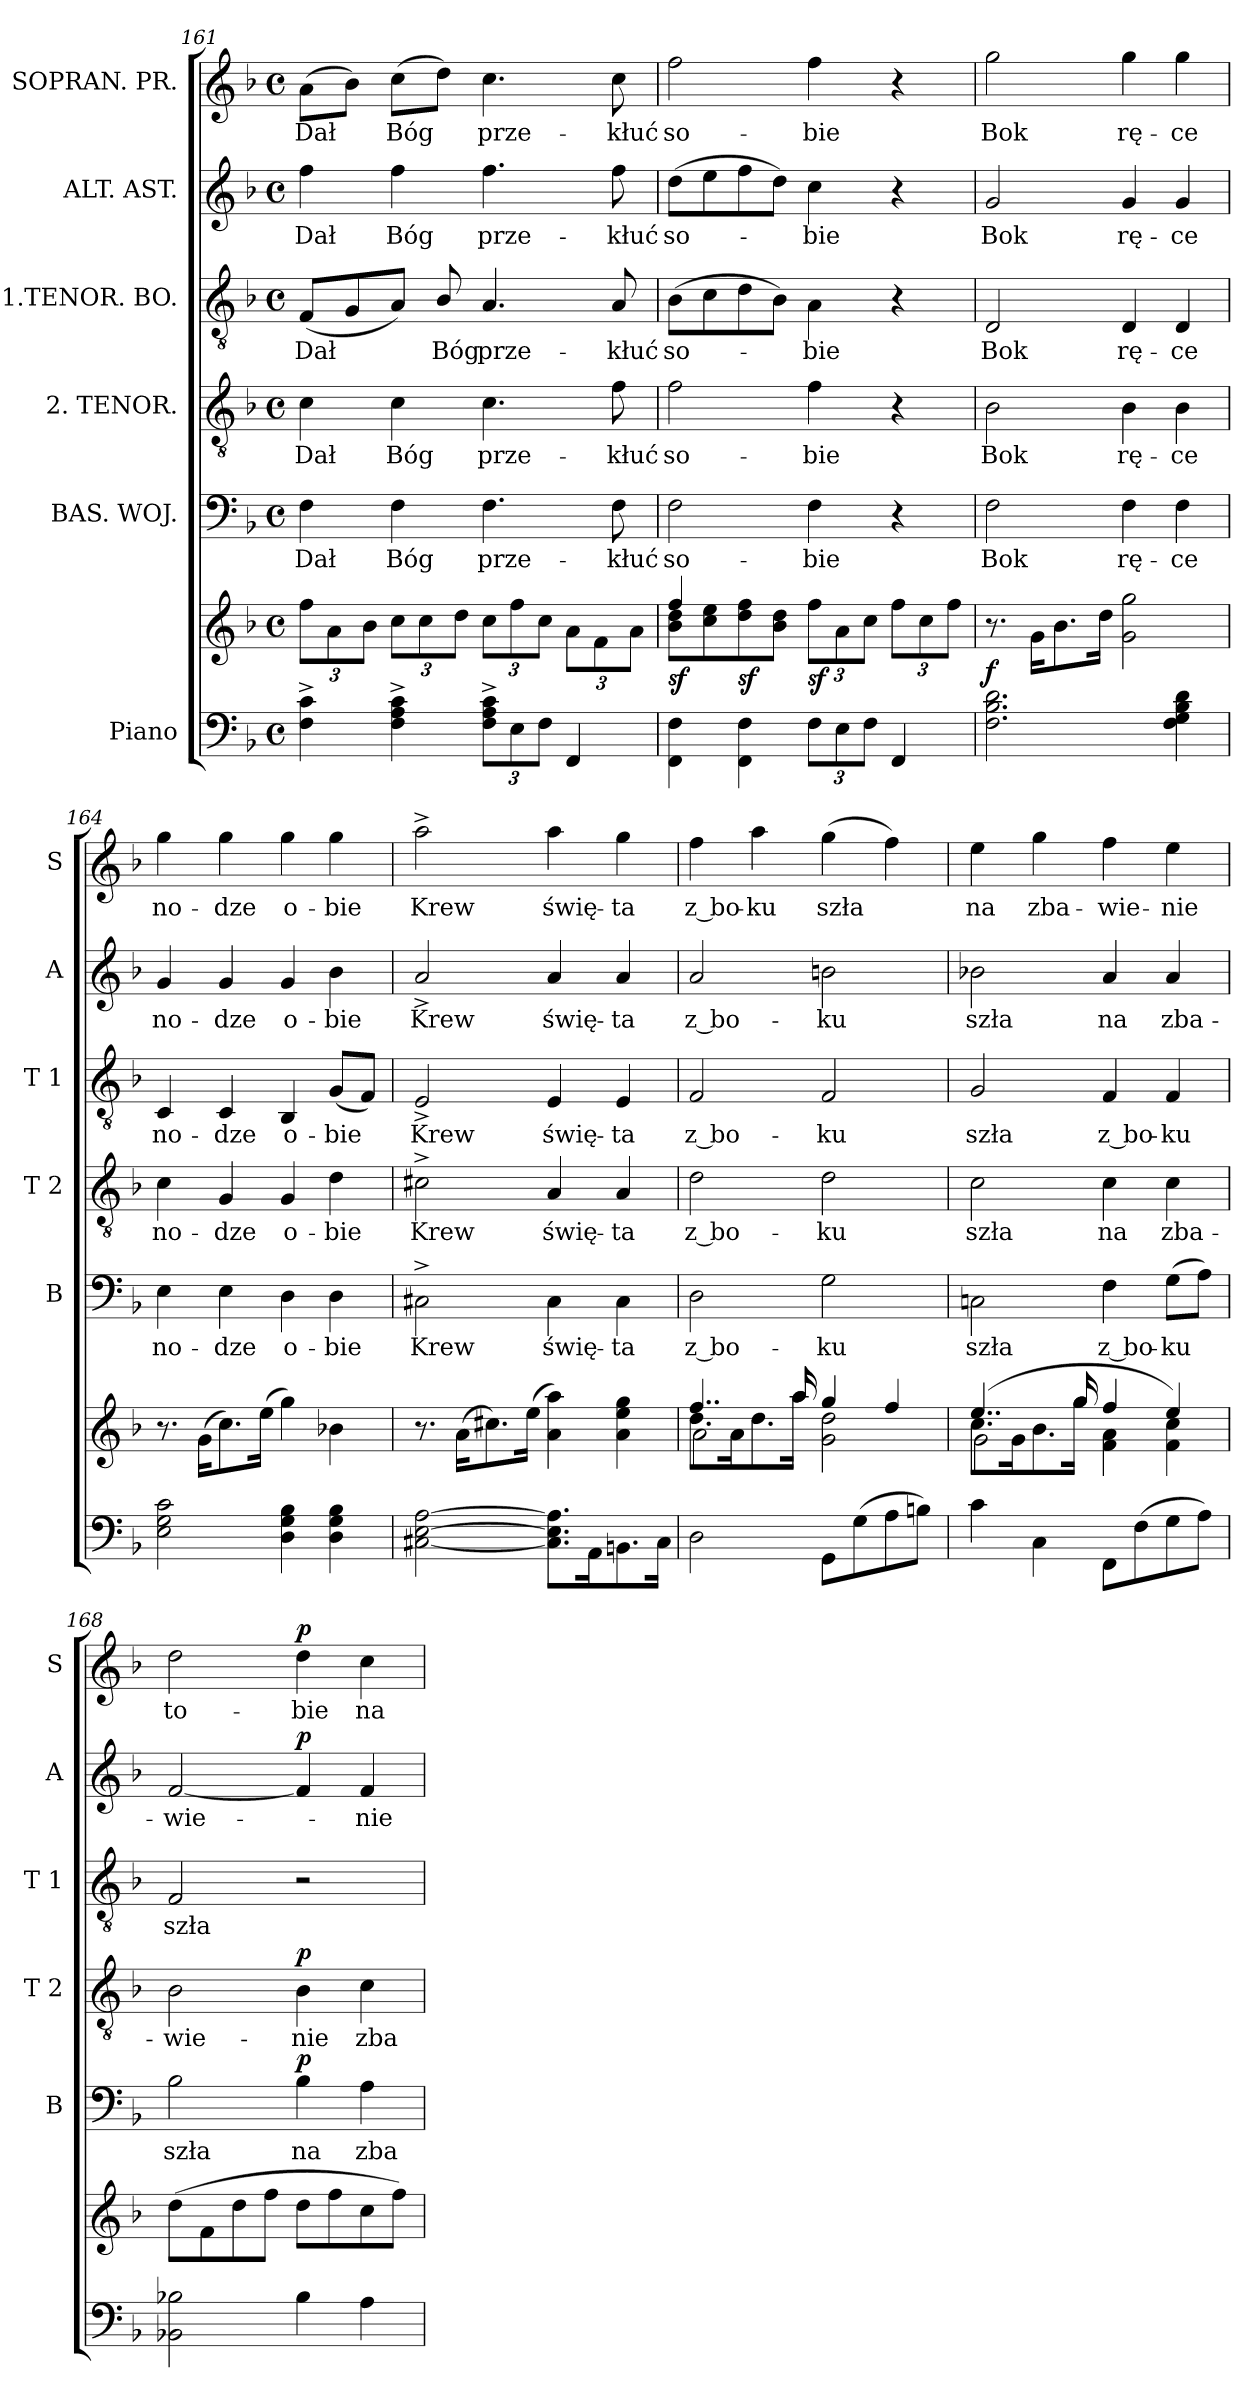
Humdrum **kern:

**kern	**kern	**dynam	**kern	**text	**dynam	**kern	**text	**dynam	**kern	**text	**kern	**text	**dynam	**kern	**text	**dynam
*part6	*part6	*part6	*part5	*part5	*part5	*part4	*part4	*part4	*part3	*part3	*part2	*part2	*part2	*part1	*part1	*part1
*staff7	*staff6	*staff6/7	*staff5	*staff5	*staff5	*staff4	*staff4	*staff4	*staff3	*staff3	*staff2	*staff2	*staff2	*staff1	*staff1	*staff1
*I"Piano	*	*	*I"BAS. WOJ.	*	*	*I"2. TENOR.	*	*	*I"1.TENOR. BO.	*	*I"ALT. AST.	*	*	*I"SOPRAN. PR.	*	*
*	*	*	*I'B	*	*	*I'T 2	*	*	*I'T 1	*	*I'A	*	*	*I'S	*	*
*clefF4	*clefG2	*	*clefF4	*	*	*clefGv2	*	*	*clefGv2	*	*clefG2	*	*	*clefG2	*	*
*k[b-]	*k[b-]	*	*k[b-]	*	*	*k[b-]	*	*	*k[b-]	*	*k[b-]	*	*	*k[b-]	*	*
*d:	*d:	*	*d:	*	*	*d:	*	*	*d:	*	*d:	*	*	*d:	*	*
*M4/4	*M4/4	*	*M4/4	*	*	*M4/4	*	*	*M4/4	*	*M4/4	*	*	*M4/4	*	*
*met(c)	*met(c)	*	*met(c)	*	*	*met(c)	*	*	*met(c)	*	*met(c)	*	*	*met(c)	*	*
=161	=161	=161	=161	=161	=161	=161	=161	=161	=161	=161	=161	=161	=161	=161	=161	=161
4F^\ 4c^\	12ff\L	.	4F\	Dał	.	4c\	Dał	.	(8F/L	Dał	4ff\	Dał	.	(8a\L	Dał	.
.	12a\	.	.	.	.	.	.	.	.	.	.	.	.	.	.	.
.	.	.	.	.	.	.	.	.	8G/	.	.	.	.	8b-\J)	.	.
.	12b-\J	.	.	.	.	.	.	.	.	.	.	.	.	.	.	.
4F^\ 4A^\ 4c^\	12cc\L	.	4F\	Bóg	.	4c\	Bóg	.	8A/J)	.	4ff\	Bóg	.	(8cc\L	Bóg	.
.	12cc\	.	.	.	.	.	.	.	.	.	.	.	.	.	.	.
.	.	.	.	.	.	.	.	.	8B-/	Bóg	.	.	.	8dd\J)	.	.
.	12dd\J	.	.	.	.	.	.	.	.	.	.	.	.	.	.	.
12F^\ 12A^\ 12c^\L	12cc\L	.	4.F\	prze-	.	4.c\	prze-	.	4.A/	prze-	4.ff\	prze-	.	4.cc\	prze-	.
12E\	12ff\	.	.	.	.	.	.	.	.	.	.	.	.	.	.	.
12F\J	12cc\J	.	.	.	.	.	.	.	.	.	.	.	.	.	.	.
4FF/	12a\L	.	.	.	.	.	.	.	.	.	.	.	.	.	.	.
.	12f\	.	.	.	.	.	.	.	.	.	.	.	.	.	.	.
.	.	.	8F\	-kłuć	.	8f\	-kłuć	.	8A/	-kłuć	8ff\	-kłuć	.	8cc\	-kłuć	.
.	12a\J	.	.	.	.	.	.	.	.	.	.	.	.	.	.	.
=162	=162	=162	=162	=162	=162	=162	=162	=162	=162	=162	=162	=162	=162	=162	=162	=162
*	*^	*	*	*	*	*	*	*	*	*	*	*	*	*	*	*
4FF\ 4F\	4ff/	8b-\ 8dd\L	sf	2F\	so-	.	2f\	so-	.	(8B-\L	so-	(8dd\L	so-	.	2ff\	so-	.
.	.	8cc\ 8ee\	.	.	.	.	.	.	.	8c\	.	8ee\	.	.	.	.	.
4FF\ 4F\	4ryy	8dd\ 8ff\	sf	.	.	.	.	.	.	8d\	.	8ff\	.	.	.	.	.
.	.	8b-\ 8dd\J	.	.	.	.	.	.	.	8B-\J)	.	8dd\J)	.	.	.	.	.
12F\L	12ff\L	2ryy	sf	4F\	-bie	.	4f\	-bie	.	4A\	-bie	4cc\	-bie	.	4ff\	-bie	.
12E\	12a\	.	.	.	.	.	.	.	.	.	.	.	.	.	.	.	.
12F\J	12cc\J	.	.	.	.	.	.	.	.	.	.	.	.	.	.	.	.
4FF/	12ff\L	.	.	4r	.	.	4r	.	.	4r	.	4r	.	.	4r	.	.
.	12cc\	.	.	.	.	.	.	.	.	.	.	.	.	.	.	.	.
.	12ff\J	.	.	.	.	.	.	.	.	.	.	.	.	.	.	.	.
*	*v	*v	*	*	*	*	*	*	*	*	*	*	*	*	*	*	*
=163	=163	=163	=163	=163	=163	=163	=163	=163	=163	=163	=163	=163	=163	=163	=163	=163
2.F\ 2.B-\ 2.d\	8.r	f	2F\	Bok	.	2B-\	Bok	.	2D/	Bok	2g/	Bok	.	2gg\	Bok	.
.	16g\KL	.	.	.	.	.	.	.	.	.	.	.	.	.	.	.
.	8.b-\	.	.	.	.	.	.	.	.	.	.	.	.	.	.	.
.	16dd\Jk	.	.	.	.	.	.	.	.	.	.	.	.	.	.	.
.	2g\ 2gg\	.	4F\	rę-	.	4B-\	rę-	.	4D/	rę-	4g/	rę-	.	4gg\	rę-	.
4F\ 4G\ 4B-\ 4d\	.	.	4F\	-ce	.	4B-\	-ce	.	4D/	-ce	4g/	-ce	.	4gg\	-ce	.
=164	=164	=164	=164	=164	=164	=164	=164	=164	=164	=164	=164	=164	=164	=164	=164	=164
2E\ 2G\ 2c\	8.r	.	4E\	no-	.	4c\	no-	.	4C/	no-	4g/	no-	.	4gg\	no-	.
.	(16g\KL	.	.	.	.	.	.	.	.	.	.	.	.	.	.	.
.	8.cc\)	.	4E\	-dze	.	4G/	-dze	.	4C/	-dze	4g/	-dze	.	4gg\	-dze	.
.	(16ee\Jk	.	.	.	.	.	.	.	.	.	.	.	.	.	.	.
4D\ 4G\ 4B-\	4gg\)	.	4D\	o-	.	4G/	o-	.	4BB-/	o-	4g/	o-	.	4gg\	o-	.
4D\ 4G\ 4B-\	4b-X\	.	4D\	-bie	.	4d\	-bie	.	(8G/L	-bie	4b-\	-bie	.	4gg\	-bie	.
.	.	.	.	.	.	.	.	.	8F/J)	.	.	.	.	.	.	.
=165	=165	=165	=165	=165	=165	=165	=165	=165	=165	=165	=165	=165	=165	=165	=165	=165
[2C#X\ [2E\ [2A\	8.r	.	2C#X^\	Krew	.	2c#X^\	Krew	.	2E^/	Krew	2a^/	Krew	.	2aa^\	Krew	.
.	(16a\KL	.	.	.	.	.	.	.	.	.	.	.	.	.	.	.
.	8.cc#X\)	.	.	.	.	.	.	.	.	.	.	.	.	.	.	.
.	(16ee\Jk	.	.	.	.	.	.	.	.	.	.	.	.	.	.	.
8.C#]\ 8.E]\ 8.A]\L	4a\ 4aa\)	.	4C#\	świę-	.	4A/	świę-	.	4E/	świę-	4a/	świę-	.	4aa\	świę-	.
16AA\K	.	.	.	.	.	.	.	.	.	.	.	.	.	.	.	.
8.BBn\	4a\ 4ee\ 4gg\	.	4C#\	-ta	.	4A/	-ta	.	4E/	-ta	4a/	-ta	.	4gg\	-ta	.
16C#\Jk	.	.	.	.	.	.	.	.	.	.	.	.	.	.	.	.
=166	=166	=166	=166	=166	=166	=166	=166	=166	=166	=166	=166	=166	=166	=166	=166	=166
*	*^	*	*	*	*	*	*	*	*	*	*	*	*	*	*	*
*	*	*^	*	*	*	*	*	*	*	*	*	*	*	*	*	*	*
2D\	4..ff/	8.dd\L	2a\	.	2D\	z bo-	.	2d\	z bo-	.	2F/	z bo-	2a/	z bo-	.	4ff\	z bo-	.
.	.	16a\K	.	.	.	.	.	.	.	.	.	.	.	.	.	.	.	.
.	.	8.dd\	.	.	.	.	.	.	.	.	.	.	.	.	.	4aa\	-ku	.
.	16aa/	16aa\Jk	.	.	.	.	.	.	.	.	.	.	.	.	.	.	.	.
8GG\L	4gg/	2ryy	2g\ 2dd\	.	2G\	-ku	.	2d\	-ku	.	2F/	-ku	2bn\	-ku	.	(4gg\	szła	.
(8G\	.	.	.	.	.	.	.	.	.	.	.	.	.	.	.	.	.	.
8A\	4ff/	.	.	.	.	.	.	.	.	.	.	.	.	.	.	4ff\)	.	.
8Bn\J)	.	.	.	.	.	.	.	.	.	.	.	.	.	.	.	.	.	.
=167	=167	=167	=167	=167	=167	=167	=167	=167	=167	=167	=167	=167	=167	=167	=167	=167	=167	=167
4c\	(4..ee/	8.cc\L	2g\	.	2Cn\	szła	.	2c\	szła	.	2G/	szła	2b-X\	szła	.	4ee\	na	.
.	.	16g\K	.	.	.	.	.	.	.	.	.	.	.	.	.	.	.	.
4C\	.	8.b-\	.	.	.	.	.	.	.	.	.	.	.	.	.	4gg\	zba-	.
.	16gg/	16gg\Jk	.	.	.	.	.	.	.	.	.	.	.	.	.	.	.	.
8FF\L	4ff/	2ryy	4f\ 4a\	.	4F\	z bo-	.	4c\	na	.	4F/	z bo-	4a/	na	.	4ff\	-wie-	.
(8F\	.	.	.	.	.	.	.	.	.	.	.	.	.	.	.	.	.	.
8G\	4ee/)	.	4f\ 4cc\	.	(8G\L	-ku	.	4c\	zba-	.	4F/	-ku	4a/	zba-	.	4ee\	-nie	.
8A\J)	.	.	.	.	8A\J)	.	.	.	.	.	.	.	.	.	.	.	.	.
*	*v	*v	*v	*	*	*	*	*	*	*	*	*	*	*	*	*	*	*
=168	=168	=168	=168	=168	=168	=168	=168	=168	=168	=168	=168	=168	=168	=168	=168	=168
2BB-X\ 2B-X\	(8dd\L	.	2B-\	szła	.	2B-\	-wie-	.	2F/	szła	[2f/	-wie-	.	2dd\	to-	.
.	8f\	.	.	.	.	.	.	.	.	.	.	.	.	.	.	.
.	8dd\	.	.	.	.	.	.	.	.	.	.	.	.	.	.	.
.	8ff\J	.	.	.	.	.	.	.	.	.	.	.	.	.	.	.
!	!	!	!	!	!LO:DY:a	!	!	!LO:DY:a	!	!	!	!	!LO:DY:a	!	!	!LO:DY:a
4B-\	8dd\L	.	4B-\	na	p	4B-\	-nie	p	2r	.	4f/]	.	p	4dd\	-bie	p
.	8ff\	.	.	.	.	.	.	.	.	.	.	.	.	.	.	.
4A\	8cc\	.	4A\	zba-	.	4c\	zba-	.	.	.	4f/	-nie	.	4cc\	na	.
.	8ff\J)	.	.	.	.	.	.	.	.	.	.	.	.	.	.	.
=	=	=	=	=	=	=	=	=	=	=	=	=	=	=	=	=
*-	*-	*-	*-	*-	*-	*-	*-	*-	*-	*-	*-	*-	*-	*-	*-	*-
